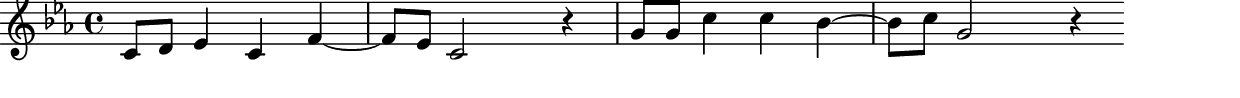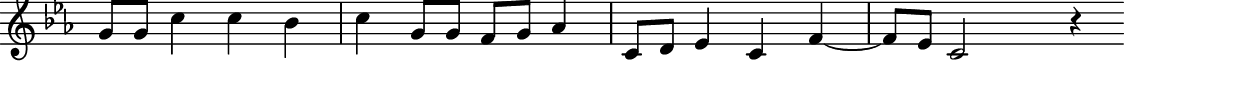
% MusicXML to Lilypond converter by Kovi

szovegAAA = \lyricmode {  "U" -- "gye" "gon" -- "dolsz" "né" -- "ha" "rám," "csil" -- "lag" "fé" -- "nyes" "éj" -- "sza" -- "kán?" "Mi" -- "kor" "nyug" -- "szik" "min" -- "den" "szé" -- "pen" "csen" -- "de" -- "sen," "csak" "a" "hon" -- "véd" "nem" "pi" -- "hen."  }

% Analyzing...
% 1 parts
% 1 Staff
% forceBassClefActive = 
melody = {
% 38 notes in the part
% 1 voices

\new Staff
\new Voice {
% 38 notes
% 8 mesaures

% Measure 1
\clef "treble"
\key ees \major
\time 4/4 
c'8 d'8 ees'4 c'4 f'4~ 
% Measure 2
f'8 ees'8 c'2 r4 
% Measure 3
g'8 g'8 c''4 c''4 bes'4~ 
% Measure 4
bes'8 c''8 g'2 r4 
% Measure 5
\bar "|:" \break
g'8 g'8 c''4 c''4 bes'4 
% Measure 6
c''4 g'8 g'8 f'8 g'8 aes'4 
% Measure 7
c'8 d'8 ees'4 c'4 f'4~ 
% Measure 8
f'8 ees'8 c'2 r4 \bar ":|" 
} % voice
} % melody


harmonies = \chordmode {
% 13 chords
\germanChords
s4 c4:m s4 f4:m s4 c4:m s4 s4 s4 aes4 s4 bes4 s4 ees4 s4 s4 s4 aes4 s4 bes4 s4 c4:m s4 f4:m s4 c4:m s4 g4 s4 c4:m
}

\include "../../definitions.ly"
